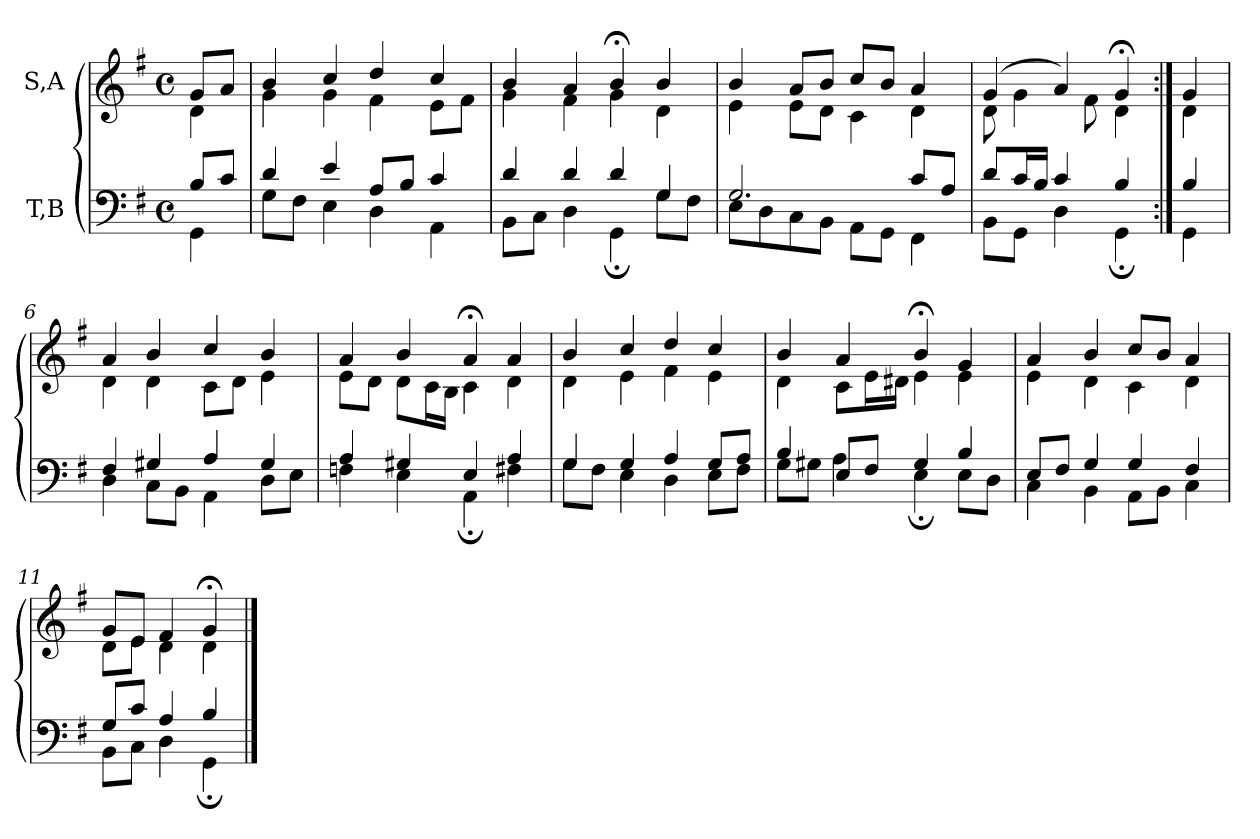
**kern	**kern
*part2	*part1
*staff2	*staff1
*I"T,B	*I"S,A
*clefF4	*clefG2
*k[f#]	*k[f#]
*M4/4	*M4/4
*met(c)	*met(c)
=	=
*^	*^
8BL	4GG	8gL	4d
8cJ	.	8aJ	.
=1	=1	=1	=1
4d	8GL	4b	4g
.	8F#J	.	.
4e	4E	4cc	4g
8AL	4D	4dd	4f#
8BJ	.	.	.
4c	4AA	4cc	8eL
.	.	.	8f#J
=2	=2	=2	=2
4d	8BBL	4b	4g
.	8CJ	.	.
4d	4D	4a	4f#
4d	4GG;	4b;<	4g
4G	8GL	4b	4d
.	8F#J	.	.
=3	=3	=3	=3
2.G	8EL	4b	4e
.	8D	.	.
.	8C	8aL	8eL
.	8BBJ	8bJ	8dJ
.	8AAL	8ccL	4c
.	8GGJ	8bJ	.
8cL	4FF#	4a	4d
8AJ	.	.	.
=60	=60	=60	=60
8dL	8BBL	(>4g	8d
16cL	8GGJ	.	4g
16BJJ	.	.	.
4c	4D	4a)	.
.	.	.	8f#
4B	4GG;	4g;<	4d
=61:|!	=61:|!	=61:|!	=61:|!
4B	4GG	4g	4d
=6	=6	=6	=6
4F#	4D	4a	4d
4G#X	8CL	4b	4d
.	8BBJ	.	.
4A	4AA	4cc	8cL
.	.	.	8dJ
4G#	8DL	4b	4e
.	8EJ	.	.
=7	=7	=7	=7
4A	4Fn	4a	8eL
.	.	.	8dJ
4G#X	4E	4b	8dL
.	.	.	16cL
.	.	.	16BJJ
4E	4AA;	4a;<	4c
4A	4F#X	4a	4d
=8	=8	=8	=8
4G	8GL	4b	4d
.	8F#J	.	.
4G	4E	4cc	4e
4A	4D	4dd	4f#
8GL	8EL	4cc	4e
8AJ	8F#J	.	.
=9	=9	=9	=9
4B	8GL	4b	4d
.	8G#XJ	.	.
8EL	4A	4a	8cL
8F#J	.	.	16eL
.	.	.	16d#XJJ
4G#	4E;	4b;<	4e
4B	8EL	4g	4e
.	8DJ	.	.
=10	=10	=10	=10
8EL	4C	4a	4e
8F#J	.	.	.
4G	4BB	4b	4d
4G	8AAL	8ccL	4c
.	8BBJ	8bJ	.
4F#	4C	4a	4d
=11	=11	=11	=11
8GL	8BBL	8gL	8dL
8cJ	8CJ	8eJ	8eJ
4A	4D	4f#	4d
4B	4GG;	4g;<	4d
*v	*v	*	*
*	*v	*v
==	==
*-	*-
